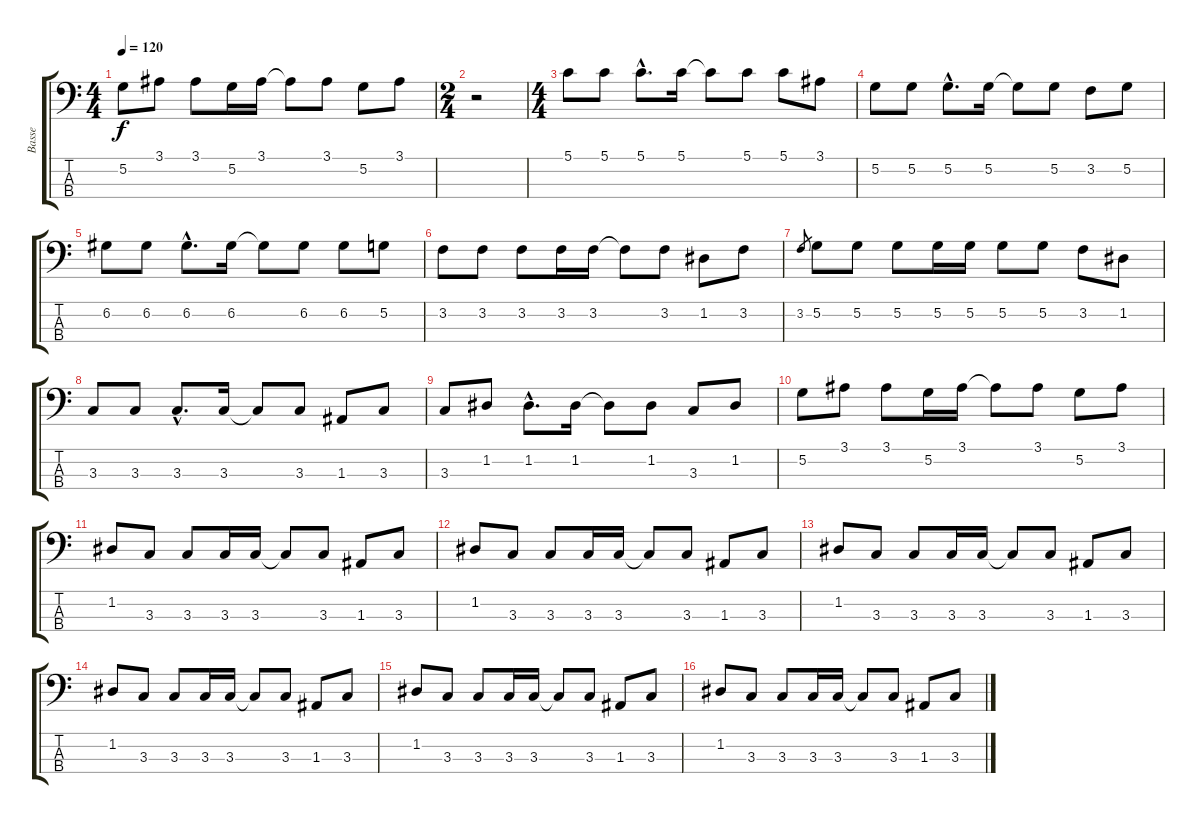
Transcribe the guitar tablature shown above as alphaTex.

\track ("Basse" "Basse") {instrument electricbassfinger}
\staff {score tabs}
\tuning (G2 D2 A1 E1) {hide}
\ts (4 4)
\tempo 120
\clef f4
\ks c
5.2.8{dy f} 3.1.8 3.1.8 5.2.16 3.1.16 3.1{t}.8 3.1.8 5.2.8 3.1.8 |
\ts (2 4)
r.2 |
\ts (4 4)
5.1.8 5.1.8 5.1{hac}.8{d} 5.1.16 5.1{t}.8 5.1.8 5.1.8 3.1.8 |
5.2.8 5.2.8 5.2{hac}.8{d} 5.2.16 5.2{t}.8 5.2.8 3.2.8 5.2.8 |
6.2.8 6.2.8 6.2{hac}.8{d} 6.2.16 6.2{t}.8 6.2.8 6.2.8 5.2.8 |
3.2.8 3.2.8 3.2.8 3.2.16 3.2.16 3.2{t}.8 3.2.8 1.2.8 3.2.8 |
3.2.8{gr} 5.2.8 5.2.8 5.2.8 5.2.16 5.2.16 5.2.8 5.2.8 3.2.8 1.2.8 |
3.3.8 3.3.8 3.3{hac}.8{d} 3.3.16 3.3{t}.8 3.3.8 1.3.8 3.3.8 |
3.3.8 1.2.8 1.2{hac}.8{d} 1.2.16 1.2{t}.8 1.2.8 3.3.8 1.2.8 |
5.2.8 3.1.8 3.1.8 5.2.16 3.1.16 3.1{t}.8 3.1.8 5.2.8 3.1.8 |
1.2.8 3.3.8 3.3.8 3.3.16 3.3.16 3.3{t}.8 3.3.8 1.3.8 3.3.8 |
1.2.8 3.3.8 3.3.8 3.3.16 3.3.16 3.3{t}.8 3.3.8 1.3.8 3.3.8 |
1.2.8 3.3.8 3.3.8 3.3.16 3.3.16 3.3{t}.8 3.3.8 1.3.8 3.3.8 |
1.2.8 3.3.8 3.3.8 3.3.16 3.3.16 3.3{t}.8 3.3.8 1.3.8 3.3.8 |
1.2.8 3.3.8 3.3.8 3.3.16 3.3.16 3.3{t}.8 3.3.8 1.3.8 3.3.8 |
1.2.8 3.3.8 3.3.8 3.3.16 3.3.16 3.3{t}.8 3.3.8 1.3.8 3.3.8
